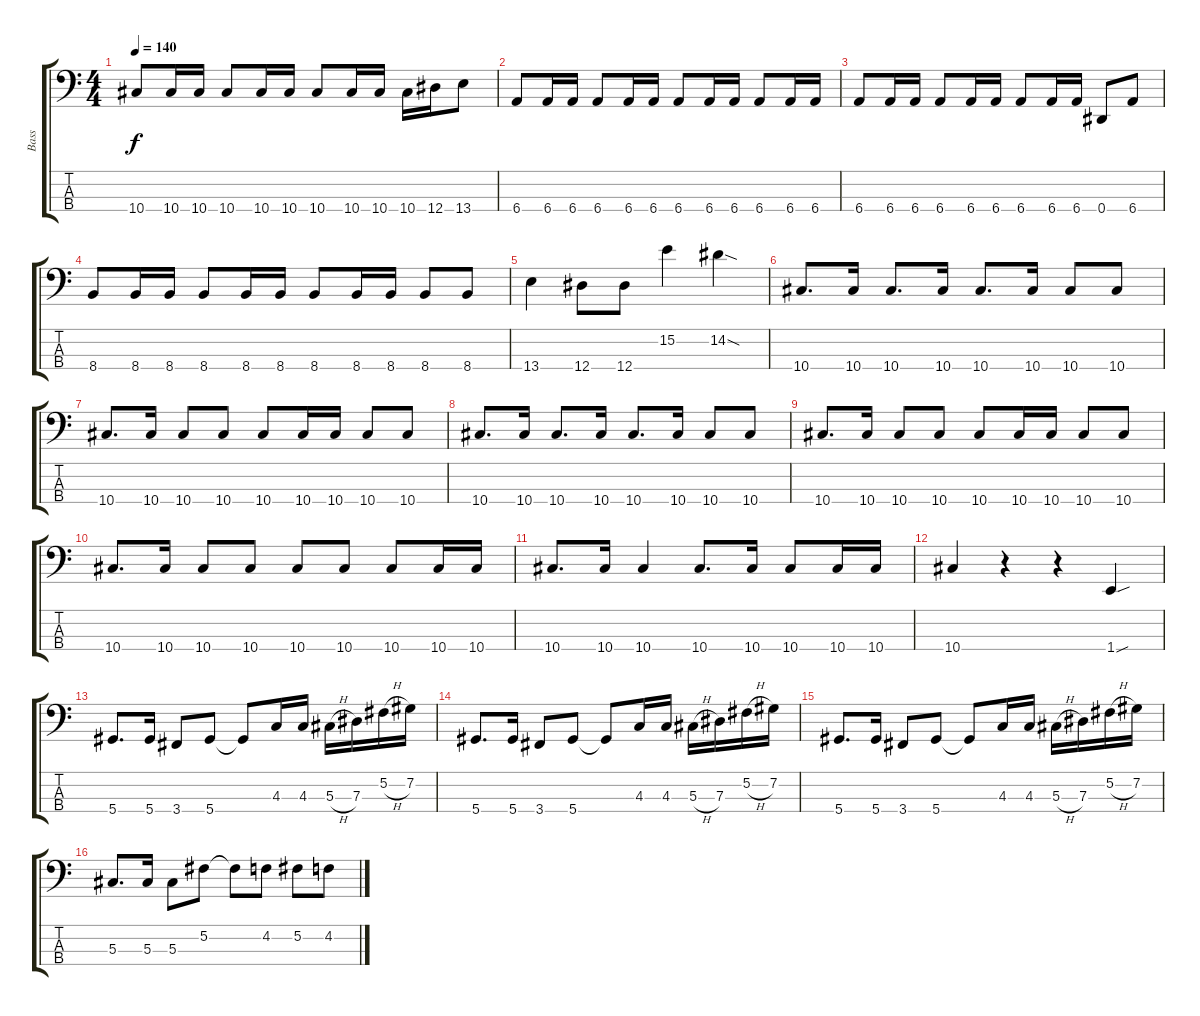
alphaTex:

\track ("Bass" "Bass") {instrument electricbassfinger}
\staff {score tabs}
\tuning (Gb2 Db2 Ab1 Eb1) {hide}
\ts (4 4)
\tempo 140
\clef f4
\ks c
10.4.8{dy f} 10.4.16 10.4.16 10.4.8 10.4.16 10.4.16 10.4.8 10.4.16 10.4.16 10.4.16 12.4.16 13.4.8 |
6.4.8 6.4.16 6.4.16 6.4.8 6.4.16 6.4.16 6.4.8 6.4.16 6.4.16 6.4.8 6.4.16 6.4.16 |
6.4.8 6.4.16 6.4.16 6.4.8 6.4.16 6.4.16 6.4.8 6.4.16 6.4.16 0.4.8 6.4.8 |
8.4.8 8.4.16 8.4.16 8.4.8 8.4.16 8.4.16 8.4.8 8.4.16 8.4.16 8.4.8 8.4.8 |
13.4.4 12.4.8 12.4.8 15.2.4 14.2{sod}.4 |
10.4.8{d} 10.4.16 10.4.8{d} 10.4.16 10.4.8{d} 10.4.16 10.4.8 10.4.8 |
10.4.8{d} 10.4.16 10.4.8 10.4.8 10.4.8 10.4.16 10.4.16 10.4.8 10.4.8 |
10.4.8{d} 10.4.16 10.4.8{d} 10.4.16 10.4.8{d} 10.4.16 10.4.8 10.4.8 |
10.4.8{d} 10.4.16 10.4.8 10.4.8 10.4.8 10.4.16 10.4.16 10.4.8 10.4.8 |
10.4.8{d} 10.4.16 10.4.8 10.4.8 10.4.8 10.4.8 10.4.8 10.4.16 10.4.16 |
10.4.8{d} 10.4.16 10.4.4 10.4.8{d} 10.4.16 10.4.8 10.4.16 10.4.16 |
10.4.4 r.4 r.4 1.4{sou}.4 |
5.4.8{d} 5.4.16 3.4.8 5.4.8 5.4{t}.8 4.3.16 4.3.16 5.3{h}.16 7.3.16 5.2{h}.16 7.2.16 |
5.4.8{d} 5.4.16 3.4.8 5.4.8 5.4{t}.8 4.3.16 4.3.16 5.3{h}.16 7.3.16 5.2{h}.16 7.2.16 |
5.4.8{d} 5.4.16 3.4.8 5.4.8 5.4{t}.8 4.3.16 4.3.16 5.3{h}.16 7.3.16 5.2{h}.16 7.2.16 |
5.3.8{d} 5.3.16 5.3.8 5.2.8 5.2{t}.8 4.2.8 5.2.8 4.2.8
